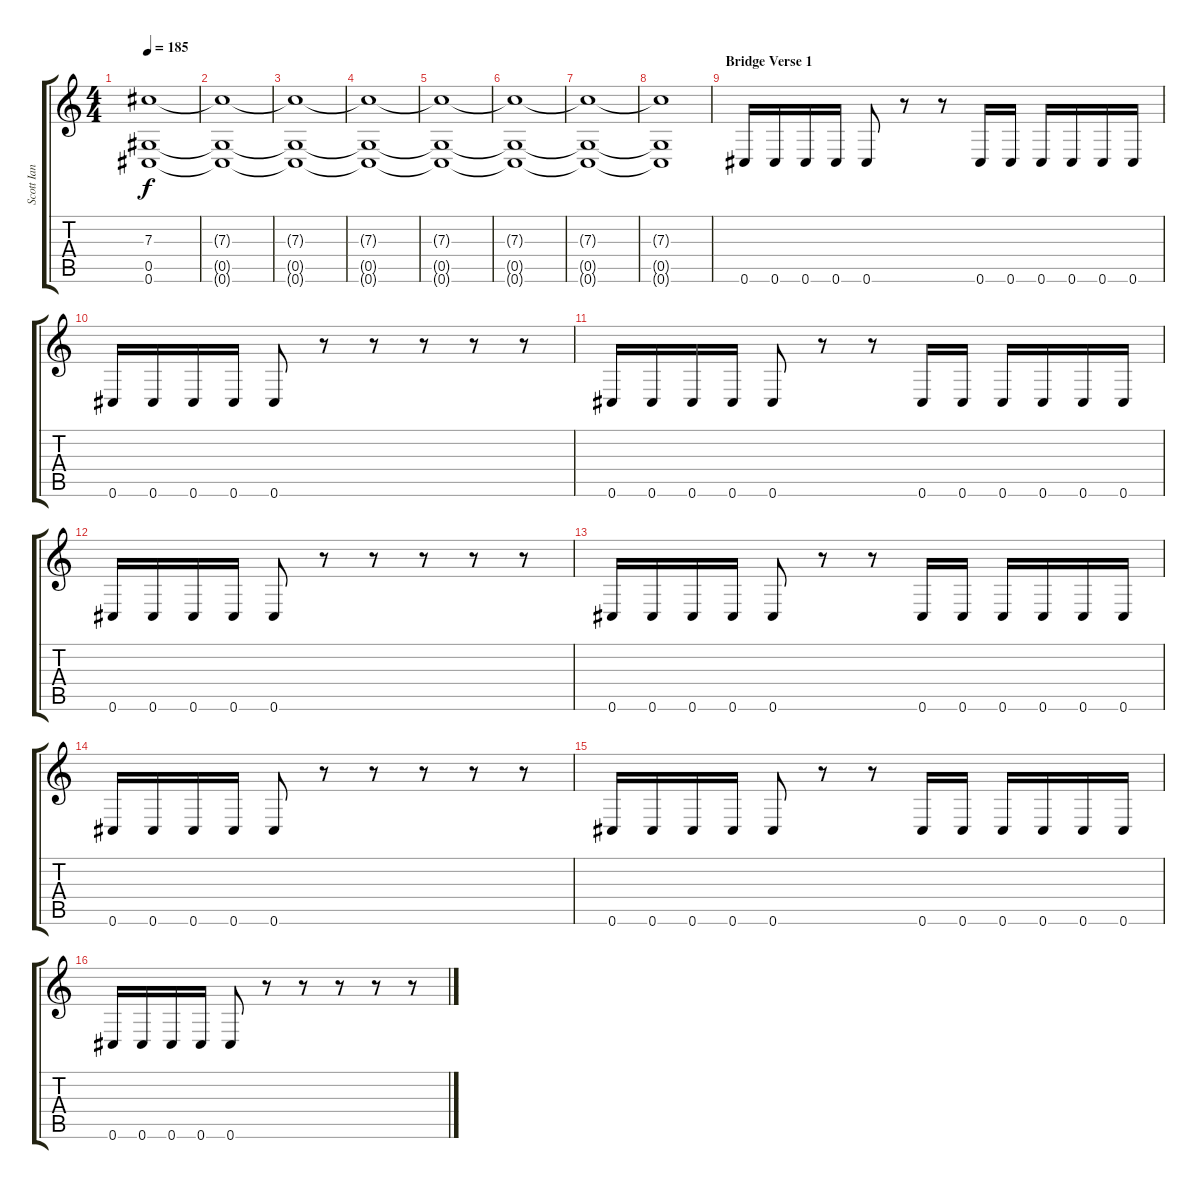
\track ("Scott Ian" "Scott Ian") {instrument distortionguitar}
\staff {score tabs}
\tuning (Eb4 Bb3 Gb3 Db3 Ab2 Db2) {hide}
\ts (4 4)
\tempo 185
\clef g2
\ks c
(7.3{t} 0.5{t} 0.6{t}).1{dy f} |
(7.3{t} 0.5{t} 0.6{t}).1 |
(7.3{t} 0.5{t} 0.6{t}).1 |
(7.3{t} 0.5{t} 0.6{t}).1 |
(7.3{t} 0.5{t} 0.6{t}).1 |
(7.3{t} 0.5{t} 0.6{t}).1 |
(7.3{t} 0.5{t} 0.6{t}).1 |
(7.3{t} 0.5{t} 0.6{t}).1 |
\section ("" "Bridge Verse 1")
0.6.16 0.6.16 0.6.16 0.6.16 0.6.8 r.8 r.8 0.6.16 0.6.16 0.6.16 0.6.16 0.6.16 0.6.16 |
0.6.16 0.6.16 0.6.16 0.6.16 0.6.8 r.8 r.8 r.8 r.8 r.8 |
0.6.16 0.6.16 0.6.16 0.6.16 0.6.8 r.8 r.8 0.6.16 0.6.16 0.6.16 0.6.16 0.6.16 0.6.16 |
0.6.16 0.6.16 0.6.16 0.6.16 0.6.8 r.8 r.8 r.8 r.8 r.8 |
0.6.16 0.6.16 0.6.16 0.6.16 0.6.8 r.8 r.8 0.6.16 0.6.16 0.6.16 0.6.16 0.6.16 0.6.16 |
0.6.16 0.6.16 0.6.16 0.6.16 0.6.8 r.8 r.8 r.8 r.8 r.8 |
0.6.16 0.6.16 0.6.16 0.6.16 0.6.8 r.8 r.8 0.6.16 0.6.16 0.6.16 0.6.16 0.6.16 0.6.16 |
0.6.16 0.6.16 0.6.16 0.6.16 0.6.8 r.8 r.8 r.8 r.8 r.8
